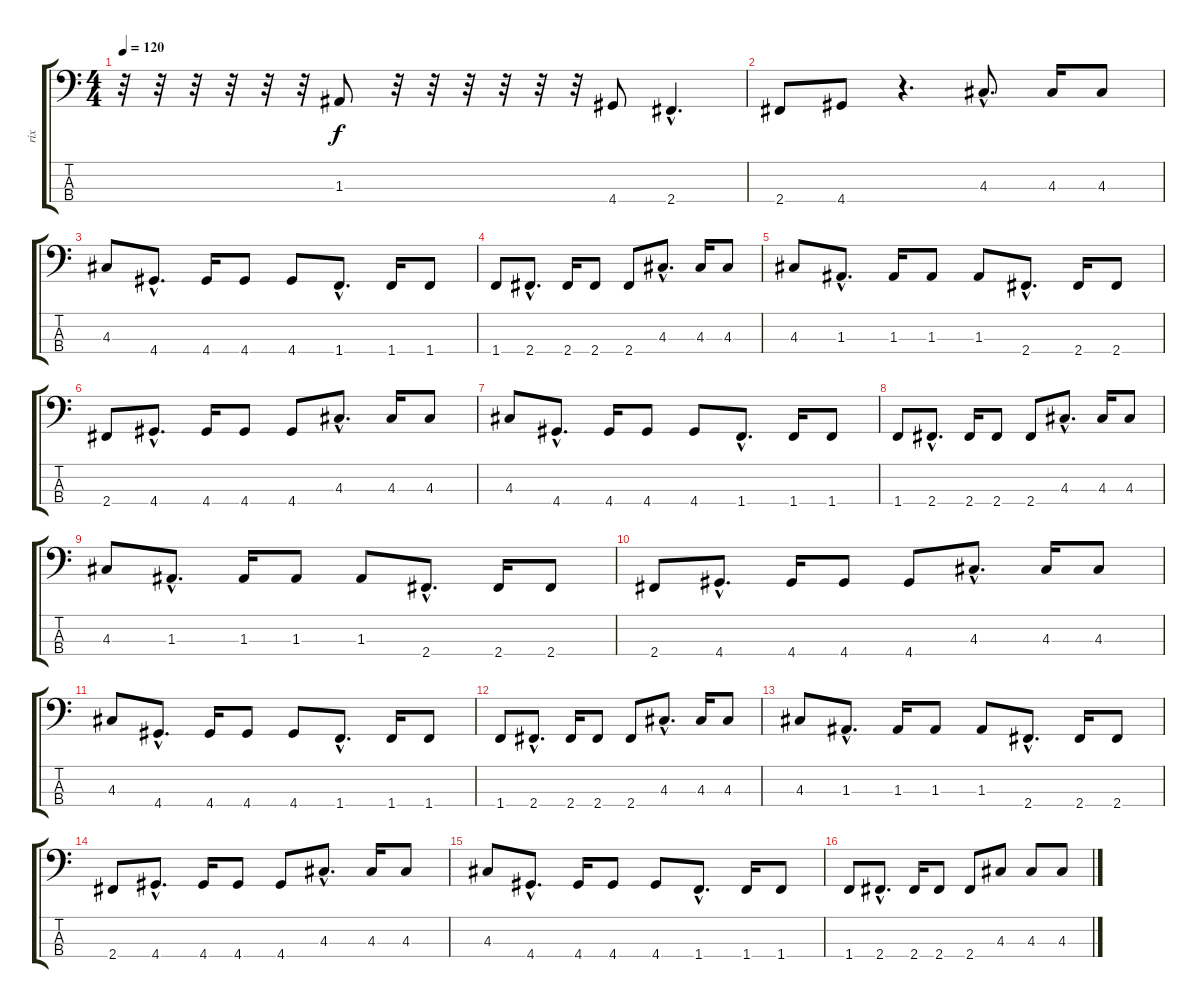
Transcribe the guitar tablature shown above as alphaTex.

\track ("rix" "rix") {instrument electricbasspick}
\staff {score tabs}
\tuning (G2 D2 A1 E1) {hide}
\ts (4 4)
\tempo 120
\clef f4
\ks c
r.32{dy f} r.32 r.32 r.32 r.32 r.32 1.3.8 r.32 r.32 r.32 r.32 r.32 r.32 4.4.8 2.4{hac}.4{d} |
2.4.8 4.4.8 r.4{d} 4.3{hac}.8{d} 4.3.16 4.3.8 |
4.3.8 4.4{hac}.8{d} 4.4.16 4.4.8 4.4.8 1.4{hac}.8{d} 1.4.16 1.4.8 |
1.4.8 2.4{hac}.8{d} 2.4.16 2.4.8 2.4.8 4.3{hac}.8{d} 4.3.16 4.3.8 |
4.3.8 1.3{hac}.8{d} 1.3.16 1.3.8 1.3.8 2.4{hac}.8{d} 2.4.16 2.4.8 |
2.4.8 4.4{hac}.8{d} 4.4.16 4.4.8 4.4.8 4.3{hac}.8{d} 4.3.16 4.3.8 |
4.3.8 4.4{hac}.8{d} 4.4.16 4.4.8 4.4.8 1.4{hac}.8{d} 1.4.16 1.4.8 |
1.4.8 2.4{hac}.8{d} 2.4.16 2.4.8 2.4.8 4.3{hac}.8{d} 4.3.16 4.3.8 |
4.3.8 1.3{hac}.8{d} 1.3.16 1.3.8 1.3.8 2.4{hac}.8{d} 2.4.16 2.4.8 |
2.4.8 4.4{hac}.8{d} 4.4.16 4.4.8 4.4.8 4.3{hac}.8{d} 4.3.16 4.3.8 |
4.3.8 4.4{hac}.8{d} 4.4.16 4.4.8 4.4.8 1.4{hac}.8{d} 1.4.16 1.4.8 |
1.4.8 2.4{hac}.8{d} 2.4.16 2.4.8 2.4.8 4.3{hac}.8{d} 4.3.16 4.3.8 |
4.3.8 1.3{hac}.8{d} 1.3.16 1.3.8 1.3.8 2.4{hac}.8{d} 2.4.16 2.4.8 |
2.4.8 4.4{hac}.8{d} 4.4.16 4.4.8 4.4.8 4.3{hac}.8{d} 4.3.16 4.3.8 |
4.3.8 4.4{hac}.8{d} 4.4.16 4.4.8 4.4.8 1.4{hac}.8{d} 1.4.16 1.4.8 |
1.4.8 2.4{hac}.8{d} 2.4.16 2.4.8 2.4.8 4.3.8 4.3.8 4.3.8
